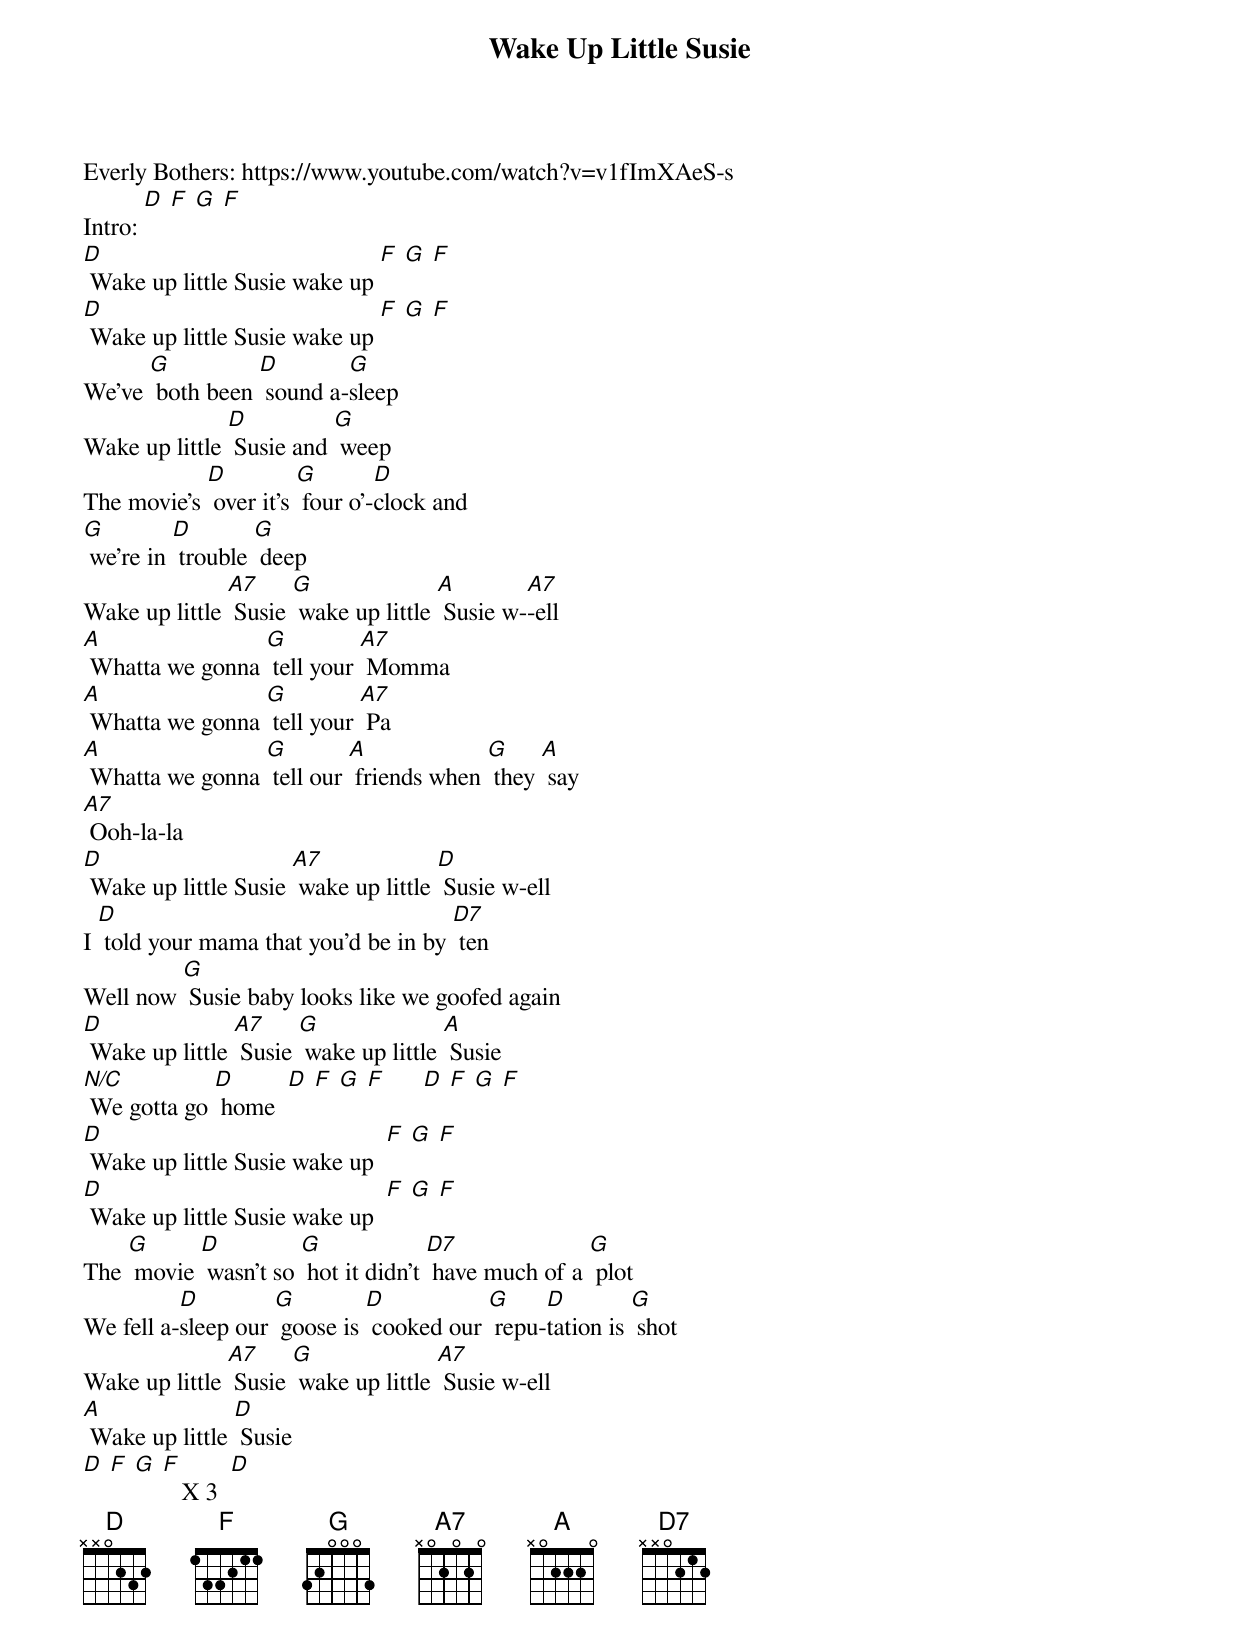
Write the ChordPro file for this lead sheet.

{t: Wake Up Little Susie }
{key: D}
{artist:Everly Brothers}
Everly Bothers: https://www.youtube.com/watch?v=v1fImXAeS-s
{c: }
Intro: [D] [F] [G] [F]
{c: }
[D] Wake up little Susie wake up [F] [G] [F]
[D] Wake up little Susie wake up [F] [G] [F]
We've [G] both been [D] sound a-[G]sleep
Wake up little [D] Susie and [G] weep
The movie's [D] over it's [G] four o'-[D]clock and
[G] we're in [D] trouble [G] deep
Wake up little [A7] Susie [G] wake up little [A] Susie w-[A7]-ell
{c: }
[A] Whatta we gonna [G] tell your [A7] Momma
[A] Whatta we gonna [G] tell your [A7] Pa
[A] Whatta we gonna [G] tell our [A] friends when [G] they [A] say
[A7] Ooh-la-la
[D] Wake up little Susie [A7] wake up little [D] Susie w-ell
{c: }
I [D] told your mama that you'd be in by [D7] ten
Well now [G] Susie baby looks like we goofed again
[D] Wake up little [A7] Susie [G] wake up little [A] Susie
[N/C] We gotta go [D] home  [D] [F] [G] [F]      [D] [F] [G] [F]
{c: }
[D] Wake up little Susie wake up  [F] [G] [F]
[D] Wake up little Susie wake up  [F] [G] [F]
{c: }
The [G] movie [D] wasn't so [G] hot it didn't [D7] have much of a [G] plot
We fell a-[D]sleep our [G] goose is [D] cooked our [G] repu-[D]tation is [G] shot
Wake up little [A7] Susie [G] wake up little [A7] Susie w-ell
[A] Wake up little [D] Susie
[D] [F] [G] [F]   X 3  [D]
